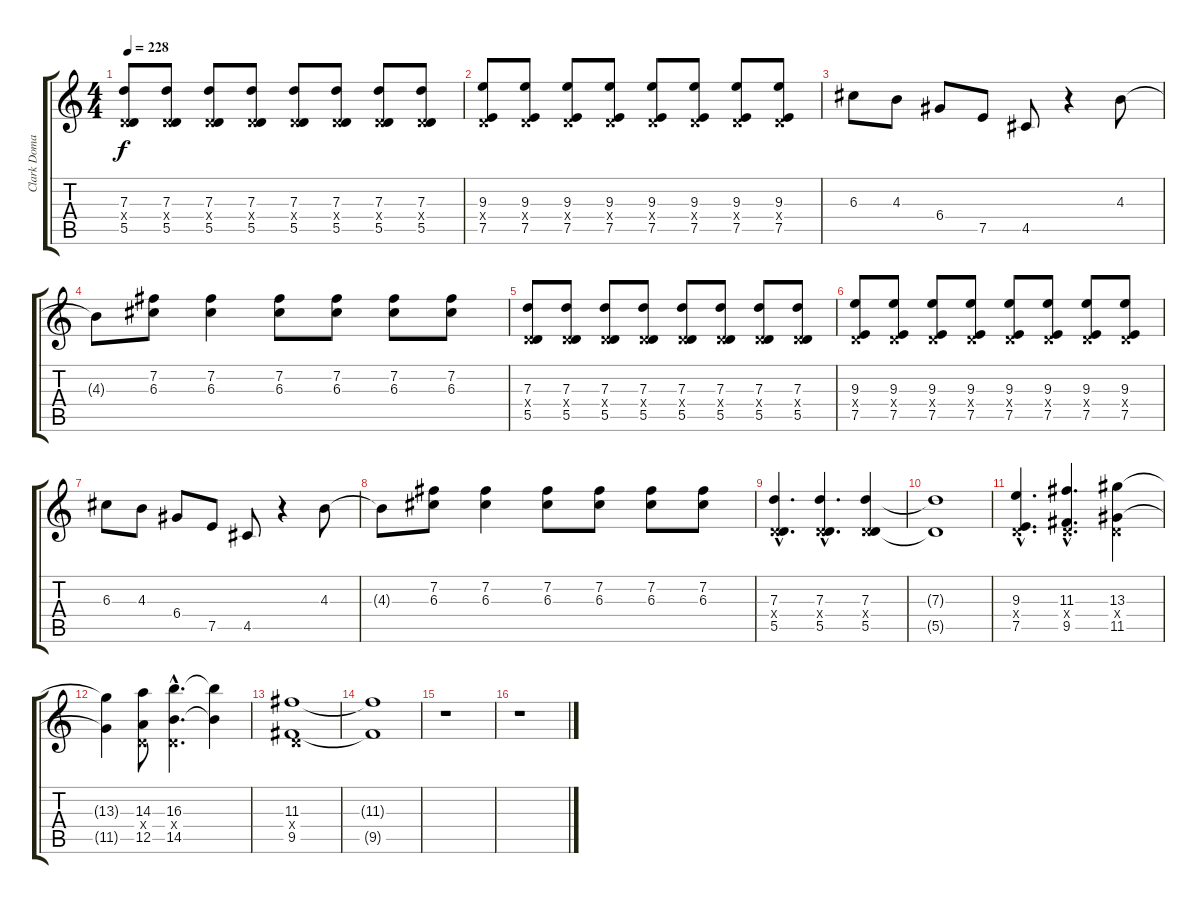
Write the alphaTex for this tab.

\track ("Clark Domae" "Clark Doma") {instrument overdrivenguitar}
\staff {score tabs}
\tuning (E4 B3 G3 D3 A2 D2) {hide}
\ts (4 4)
\tempo 228
\clef g2
\ks c
(7.3 0.4{x} 5.5).8{dy f} (7.3 0.4{x} 5.5).8 (7.3 0.4{x} 5.5).8 (7.3 0.4{x} 5.5).8 (7.3 0.4{x} 5.5).8 (7.3 0.4{x} 5.5).8 (7.3 0.4{x} 5.5).8 (7.3 0.4{x} 5.5).8 |
(9.3 0.4{x} 7.5).8 (9.3 0.4{x} 7.5).8 (9.3 0.4{x} 7.5).8 (9.3 0.4{x} 7.5).8 (9.3 0.4{x} 7.5).8 (9.3 0.4{x} 7.5).8 (9.3 0.4{x} 7.5).8 (9.3 0.4{x} 7.5).8 |
6.3.8 4.3.8 6.4.8 7.5.8 4.5.8 r.4 4.3.8 |
4.3{t}.8 (7.2 6.3).8 (7.2 6.3).4 (7.2 6.3).8 (7.2 6.3).8 (7.2 6.3).8 (7.2 6.3).8 |
(7.3 0.4{x} 5.5).8 (7.3 0.4{x} 5.5).8 (7.3 0.4{x} 5.5).8 (7.3 0.4{x} 5.5).8 (7.3 0.4{x} 5.5).8 (7.3 0.4{x} 5.5).8 (7.3 0.4{x} 5.5).8 (7.3 0.4{x} 5.5).8 |
(9.3 0.4{x} 7.5).8 (9.3 0.4{x} 7.5).8 (9.3 0.4{x} 7.5).8 (9.3 0.4{x} 7.5).8 (9.3 0.4{x} 7.5).8 (9.3 0.4{x} 7.5).8 (9.3 0.4{x} 7.5).8 (9.3 0.4{x} 7.5).8 |
6.3.8 4.3.8 6.4.8 7.5.8 4.5.8 r.4 4.3.8 |
4.3{t}.8 (7.2 6.3).8 (7.2 6.3).4 (7.2 6.3).8 (7.2 6.3).8 (7.2 6.3).8 (7.2 6.3).8 |
(7.3{hac} 0.4{hac x} 5.5{hac}).4{d} (7.3{hac} 0.4{hac x} 5.5{hac}).4{d} (7.3 0.4{x} 5.5).4 |
(7.3{t} 5.5{t}).1 |
(9.3{hac} 0.4{hac x} 7.5{hac}).4{d} (11.3{hac} 0.4{hac x} 9.5{hac}).4{d} (13.3 0.4{x} 11.5).4 |
(13.3{t} 11.5{t}).4 (14.3 0.4{x} 12.5).8 (16.3{hac} 0.4{hac x} 14.5{hac}).4{d} (16.3{t} 14.5{t}).4 |
(11.3 0.4{x} 9.5).1{volume 4} |
(11.3{t} 9.5{t}).1 |
r.1 |
r.1
